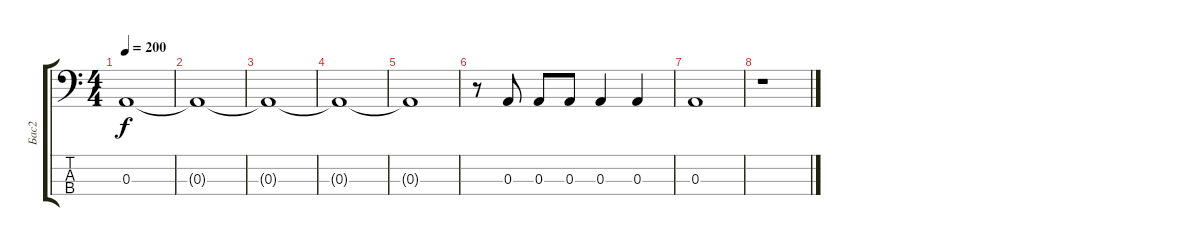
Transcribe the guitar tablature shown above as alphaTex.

\track ("Бас2" "Бас2") {instrument electricbassfinger}
\staff {score tabs}
\tuning (G2 D2 A1 E1) {hide}
\ts (4 4)
\tempo 200
\clef f4
\ks c
0.3{t}.1{dy f} |
0.3{t}.1 |
0.3{t}.1 |
0.3{t}.1 |
0.3{t}.1 |
r.8 0.3.8{volume 11} 0.3.8 0.3.8 0.3.4 0.3.4 |
0.3.1 |
r.1
